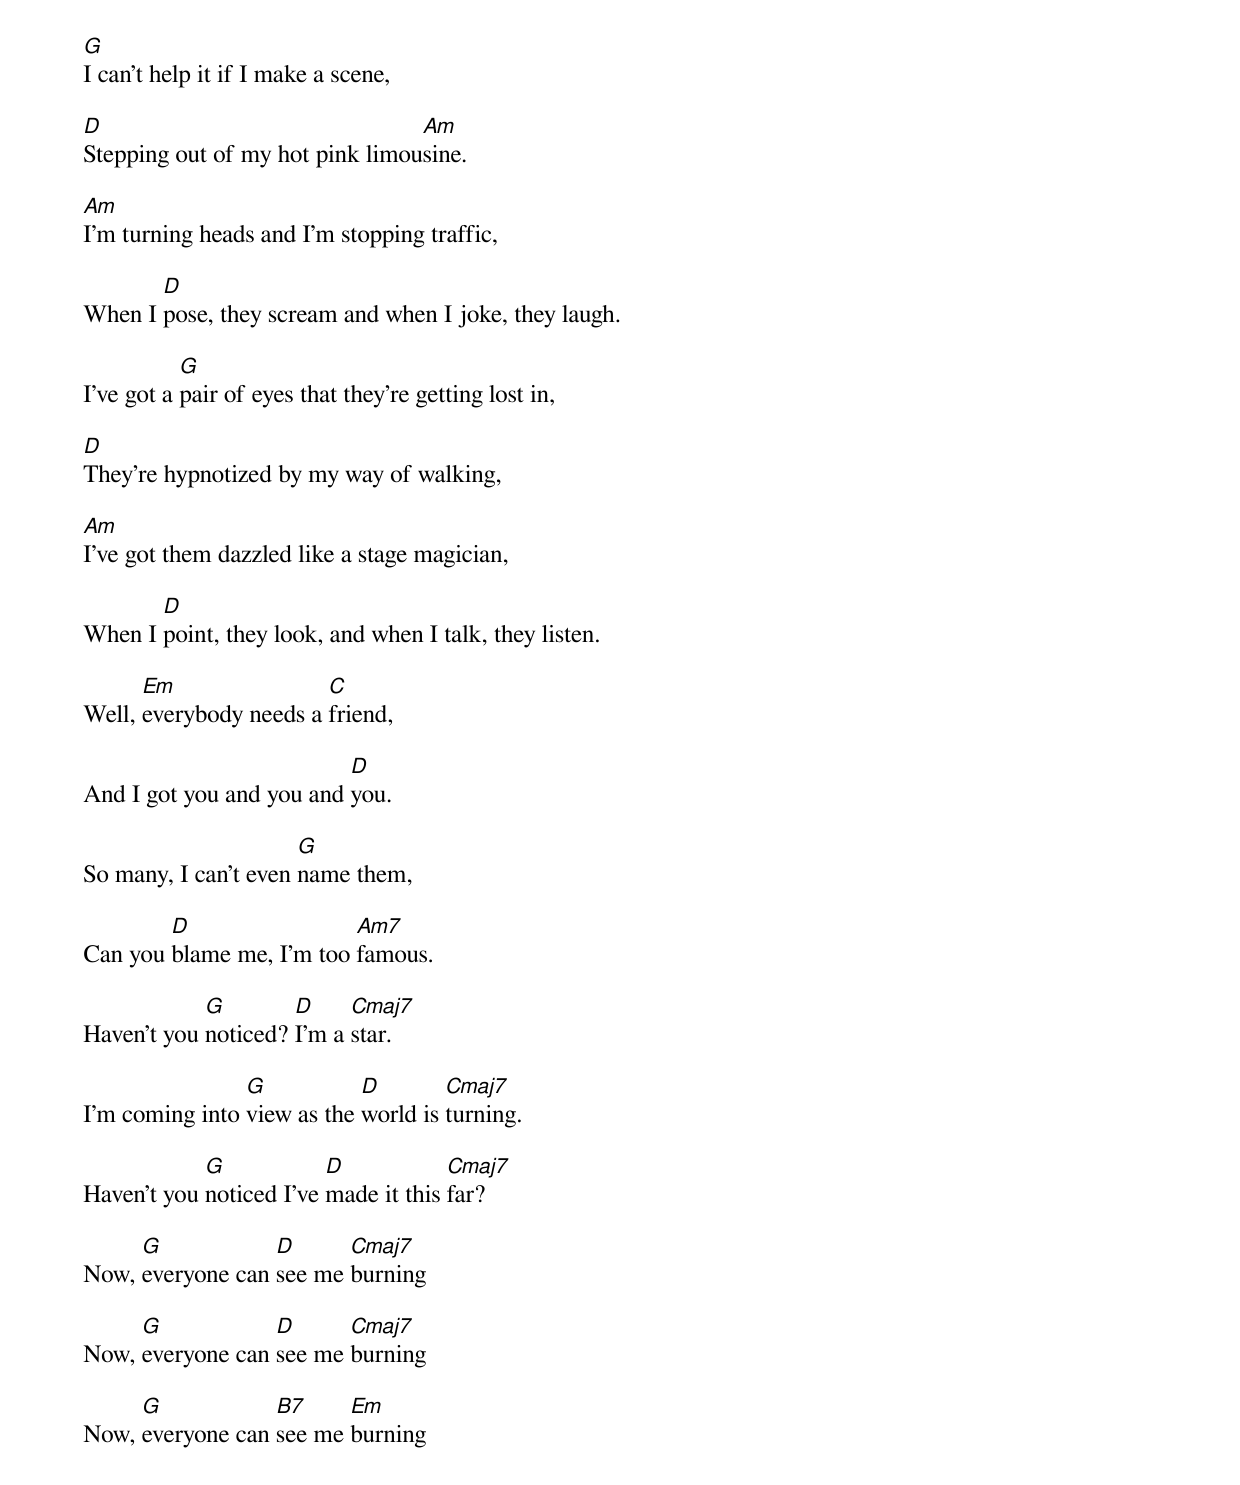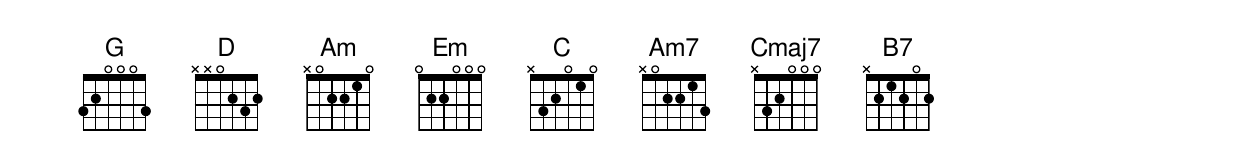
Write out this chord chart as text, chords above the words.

G
I can't help it if I make a scene,

D                                Am
Stepping out of my hot pink limousine.

Am
I'm turning heads and I'm stopping traffic,

       D
When I pose, they scream and when I joke, they laugh.

           G
I've got a pair of eyes that they're getting lost in,

D
They're hypnotized by my way of walking,

Am
I've got them dazzled like a stage magician,

       D
When I point, they look, and when I talk, they listen.

      Em                C
Well, everybody needs a friend,

                          D
And I got you and you and you.

                      G
So many, I can't even name them,

        D                 Am7
Can you blame me, I'm too famous.

            G        D     Cmaj7
Haven't you noticed? I'm a star.

                G           D        Cmaj7
I'm coming into view as the world is turning.

            G            D            Cmaj7
Haven't you noticed I've made it this far?

     G            D      Cmaj7
Now, everyone can see me burning

     G            D      Cmaj7
Now, everyone can see me burning

     G            B7     Em
Now, everyone can see me burning
